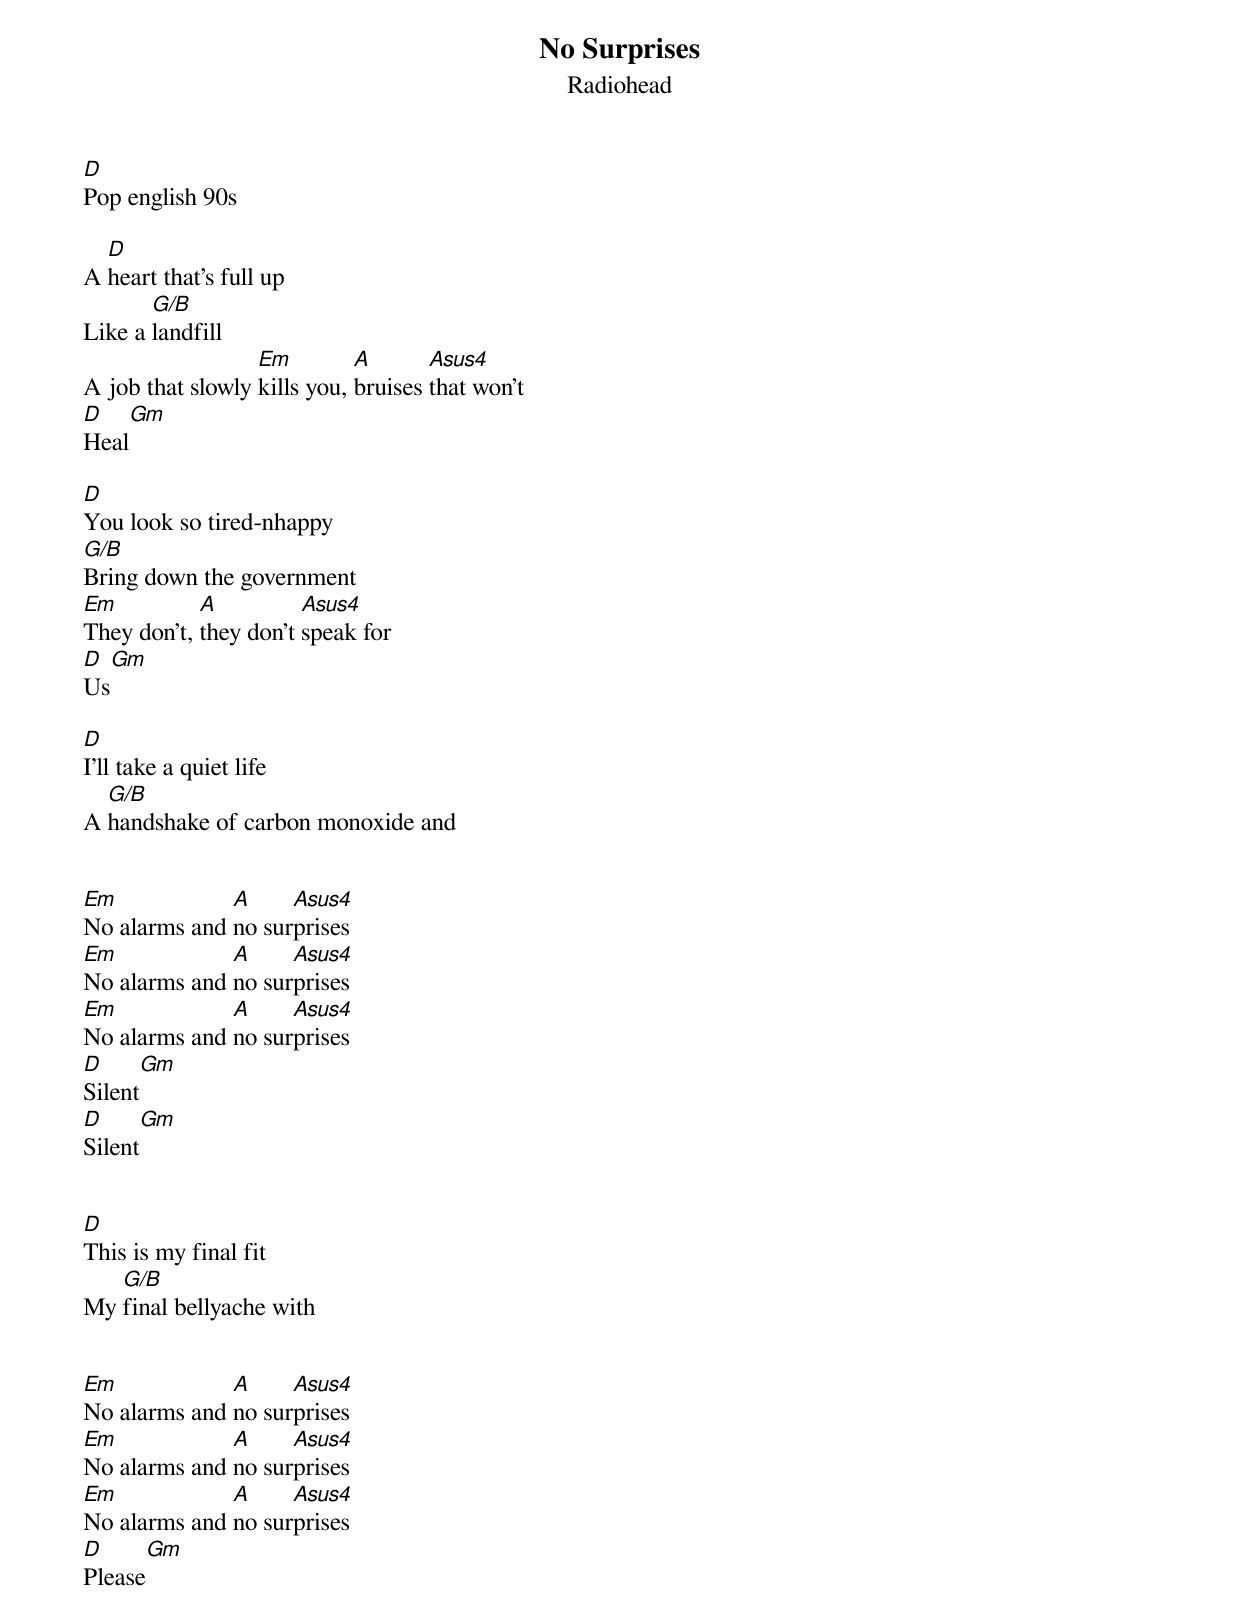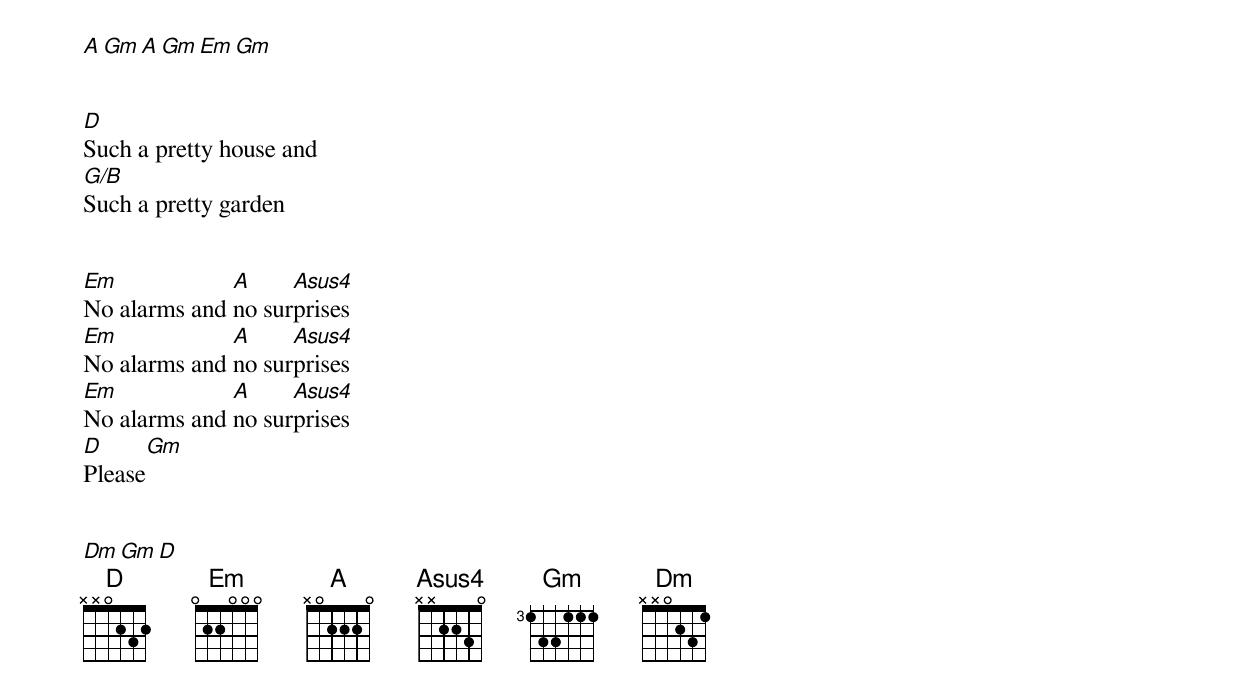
No Surprises
Radiohead
D
Pop english 90s

  D
A heart that's full up
       G/B
Like a landfill
                  Em         A       Asus4
A job that slowly kills you, bruises that won't
D    Gm
Heal

D
You look so tired-nhappy
G/B
Bring down the government
Em          A          Asus4
They don't, they don't speak for
D  Gm
Us

D
I'll take a quiet life
  G/B
A handshake of carbon monoxide and


Em            A     Asus4
No alarms and no surprises
Em            A     Asus4
No alarms and no surprises
Em            A     Asus4
No alarms and no surprises
D      Gm
Silent
D      Gm
Silent


D
This is my final fit
   G/B
My final bellyache with


Em            A     Asus4
No alarms and no surprises
Em            A     Asus4
No alarms and no surprises
Em            A     Asus4
No alarms and no surprises
D      Gm
Please


A   Gm   A   Gm   Em   Gm


D
Such a pretty house and
G/B
Such a pretty garden


Em            A     Asus4
No alarms and no surprises
Em            A     Asus4
No alarms and no surprises
Em            A     Asus4
No alarms and no surprises
D      Gm
Please


Dm    Gm    D
